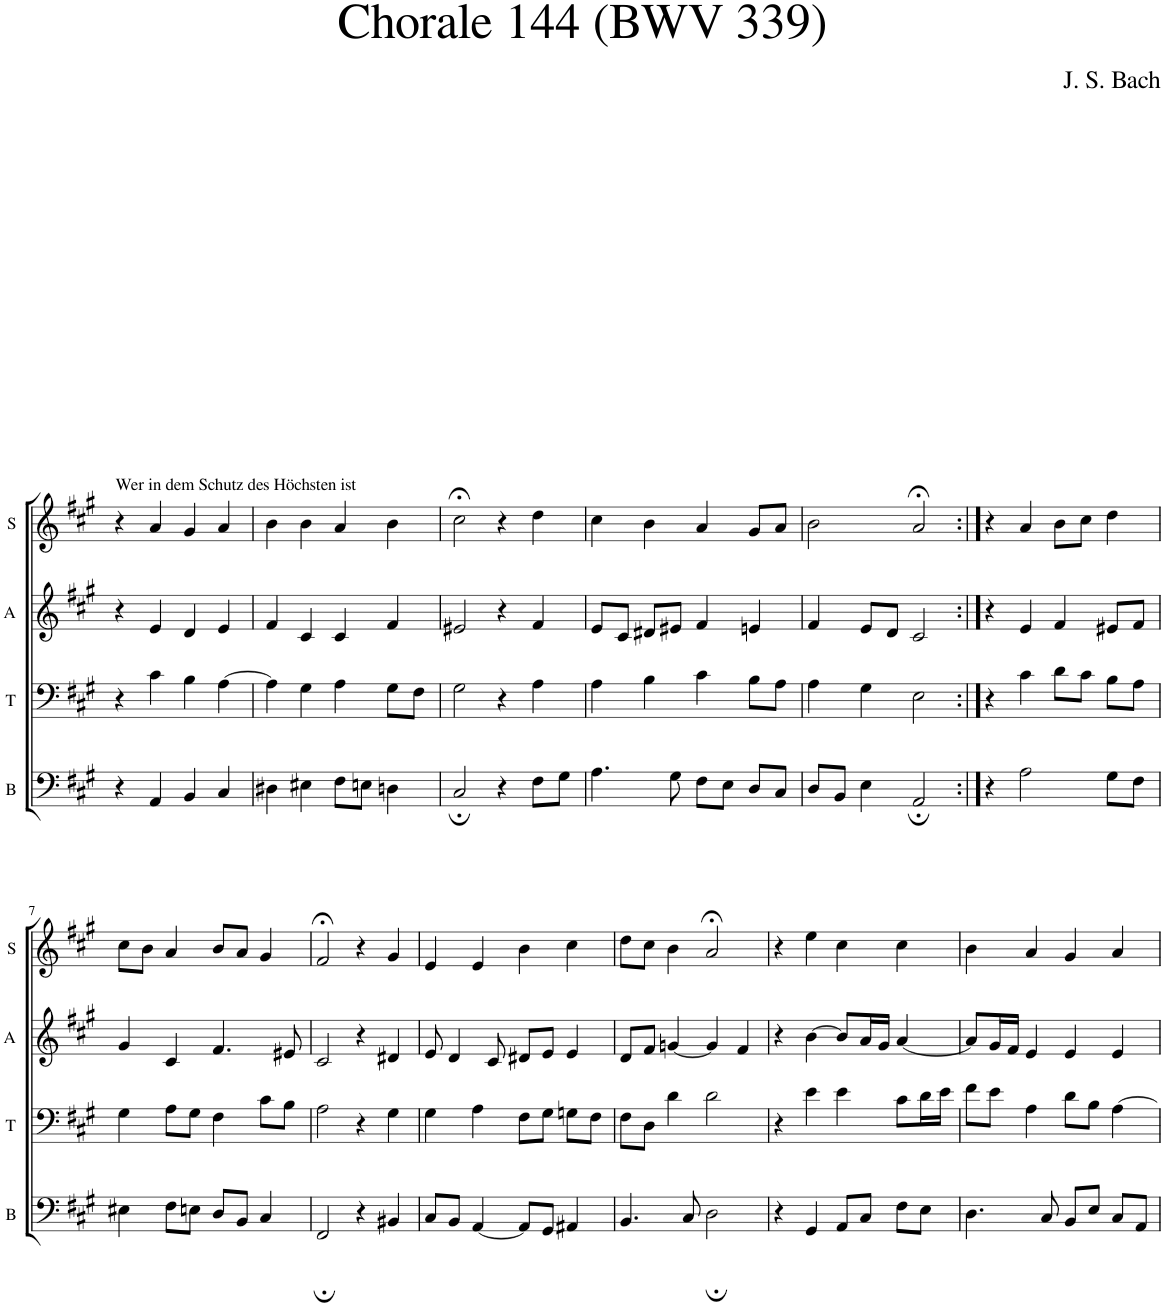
**kern	**kern	**kern	**kern
*part4	*part3	*part2	*part1
*staff4	*staff3	*staff2	*staff1
*I"B	*I"T	*I"A	*I"S
*I'B	*I'T	*I'A	*I'S
*clefF4	*clefF4	*clefG2	*clefG2
*k[f#c#g#]	*k[f#c#g#]	*k[f#c#g#]	*k[f#c#g#]
=1	=1	=1	=1
!	!	!	!LO:TX:a:t=Wer in dem Schutz des Höchsten ist
4r	4r	4r	4r
4AA/	4c#\	4e/	4a/
4BB/	4B\	4d/	4g#/
4C#/	[4A\	4e/	4a/
=2	=2	=2	=2
4D#X\	4A\]	4f#/	4b\
4E#X\	4G#\	4c#/	4b\
8F#\L	4A\	4c#/	4a/
8En\J	.	.	.
4Dn\	8G#\L	4f#/	4b\
.	8F#\J	.	.
=3	=3	=3	=3
2C#;/	2G#\	2e#X/	2cc#;<\
4r	4r	4r	4r
8F#\L	4A\	4f#/	4dd\
8G#\J	.	.	.
=4	=4	=4	=4
4.A\	4A\	8e/L	4cc#\
.	.	8c#/J	.
.	4B\	8d#X/L	4b\
8G#\	.	8e#X/J	.
8F#\L	4c#\	4f#/	4a/
8E\J	.	.	.
8D/L	8B\L	4en/	8g#/L
8C#/J	8A\J	.	8a/J
=5	=5	=5	=5
8D/L	4A\	4f#/	2b\
8BB/J	.	.	.
4E\	4G#\	8e/L	.
.	.	8d/J	.
2AA;/	2E\	2c#/	2a;</
=6:|!	=6:|!	=6:|!	=6:|!
4r	4r	4r	4r
2A\	4c#\	4e/	4a/
.	8d\L	4f#/	8b\L
.	8c#\J	.	8cc#\J
8G#\L	8B\L	8e#X/L	4dd\
8F#\J	8A\J	8f#/J	.
!!LO:LB:g=z
=7	=7	=7	=7
4E#X\	4G#\	4g#/	8cc#\L
.	.	.	8b\J
8F#\L	8A\L	4c#/	4a/
8En\J	8G#\J	.	.
8D/L	4F#\	4.f#/	8b/L
8BB/J	.	.	8a/J
4C#/	8c#\L	.	4g#/
.	8B\J	8e#X/	.
=8	=8	=8	=8
2FF#;/	2A\	2c#/	2f#;</
4r	4r	4r	4r
4BB#X/	4G#\	4d#X/	4g#/
=9	=9	=9	=9
8C#/L	4G#\	8e/	4e/
8BB/J	.	4d/	.
[4AA/	4A\	.	4e/
.	.	8c#/	.
8AA/L]	8F#\L	8d#X/L	4b\
8GG#/J	8G#\J	8e/J	.
4AA#X/	8Gn\L	4e/	4cc#\
.	8F#\J	.	.
=10	=10	=10	=10
4.BB/	8F#\L	8d/L	8dd\L
.	8D\J	8f#/J	8cc#\J
.	4d\	[4gn/	4b\
8C#/	.	.	.
2D;\	2d\	4g/]	2a;</
.	.	4f#/	.
=11	=11	=11	=11
4r	4r	4r	4r
4GG#/	4e\	[4b\	4ee\
8AA/L	4e\	8b/L]	4cc#\
8C#/J	.	16a/L	.
.	.	16g#/JJ	.
8F#\L	8c#\L	[4a/	4cc#\
8E\J	16d\L	.	.
.	16e\JJ	.	.
=12	=12	=12	=12
4.D\	8f#\L	8a/L]	4b\
.	8e\J	16g#/L	.
.	.	16f#/JJ	.
.	4A\	4e/	4a/
8C#/	.	.	.
8BB/L	8d\L	4e/	4g#/
8E/J	8B\J	.	.
8C#/L	[4A\	4e/	4a/
8AA/J	.	.	.
=	=	=	=
*-	*-	*-	*-
